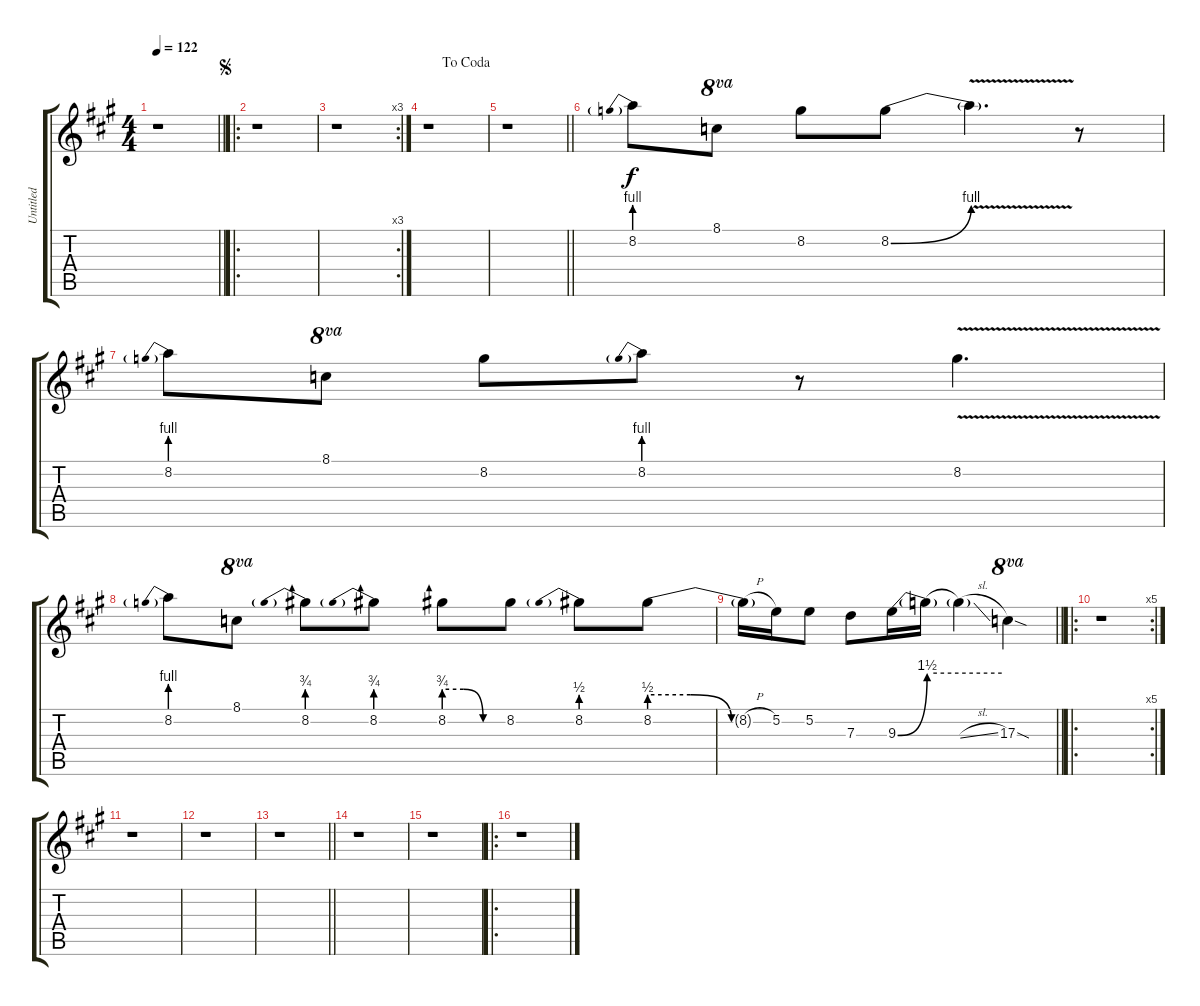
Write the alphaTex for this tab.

\track ("Untitled" "Untitled") {instrument distortionguitar}
\staff {score tabs}
\tuning (E4 B3 G3 D3 A2 E2) {hide}
\ts (4 4)
\tempo 122
\clef g2
\barLineRight lightlight
\ks a
r.1{dy f} |
\ro
\jump segno
r.1 |
\rc 3
r.1 |
\jump dacoda
r.1 |
\barLineRight lightlight
r.1 |
8.2{be (prebend 0 4 60 4)}.8 8.1.8{ot 8va} 8.2.8 8.2{be (bend 0 0 60 4)}.8 8.2{v t}.4{d} r.8 |
8.2{be (prebend 0 4 60 4)}.8 8.1.8{ot 8va} 8.2.8 8.2{be (prebend 0 4 60 4)}.8 r.8 8.2{v}.4{d} |
8.2{be (prebend 0 4 60 4)}.8 8.1.8{ot 8va} 8.2{be (prebend 0 3 60 3)}.8 8.2{be (prebend 0 3 60 3)}.8 8.2{be (custom 0 3 20 3 40 0 60 0)}.8 8.2.8 8.2{be (prebend 0 2 60 2)}.8 8.2{be (custom 0 2 20 2 40 0 60 0)}.8 |
\barLineRight lightlight
8.2{h t}.16 5.2.16 5.2.8 7.3.8 9.3{be (bend 0 0 60 6)}.16 9.3{be (hold 0 6 60 6) t}.16 9.3{sl t}.4 17.3{sod}.4{ot 8va} |
\ro
\rc 5
r.1 |
r.1 |
r.1 |
\barLineRight lightlight
r.1 |
r.1 |
r.1 |
\ro
r.1
